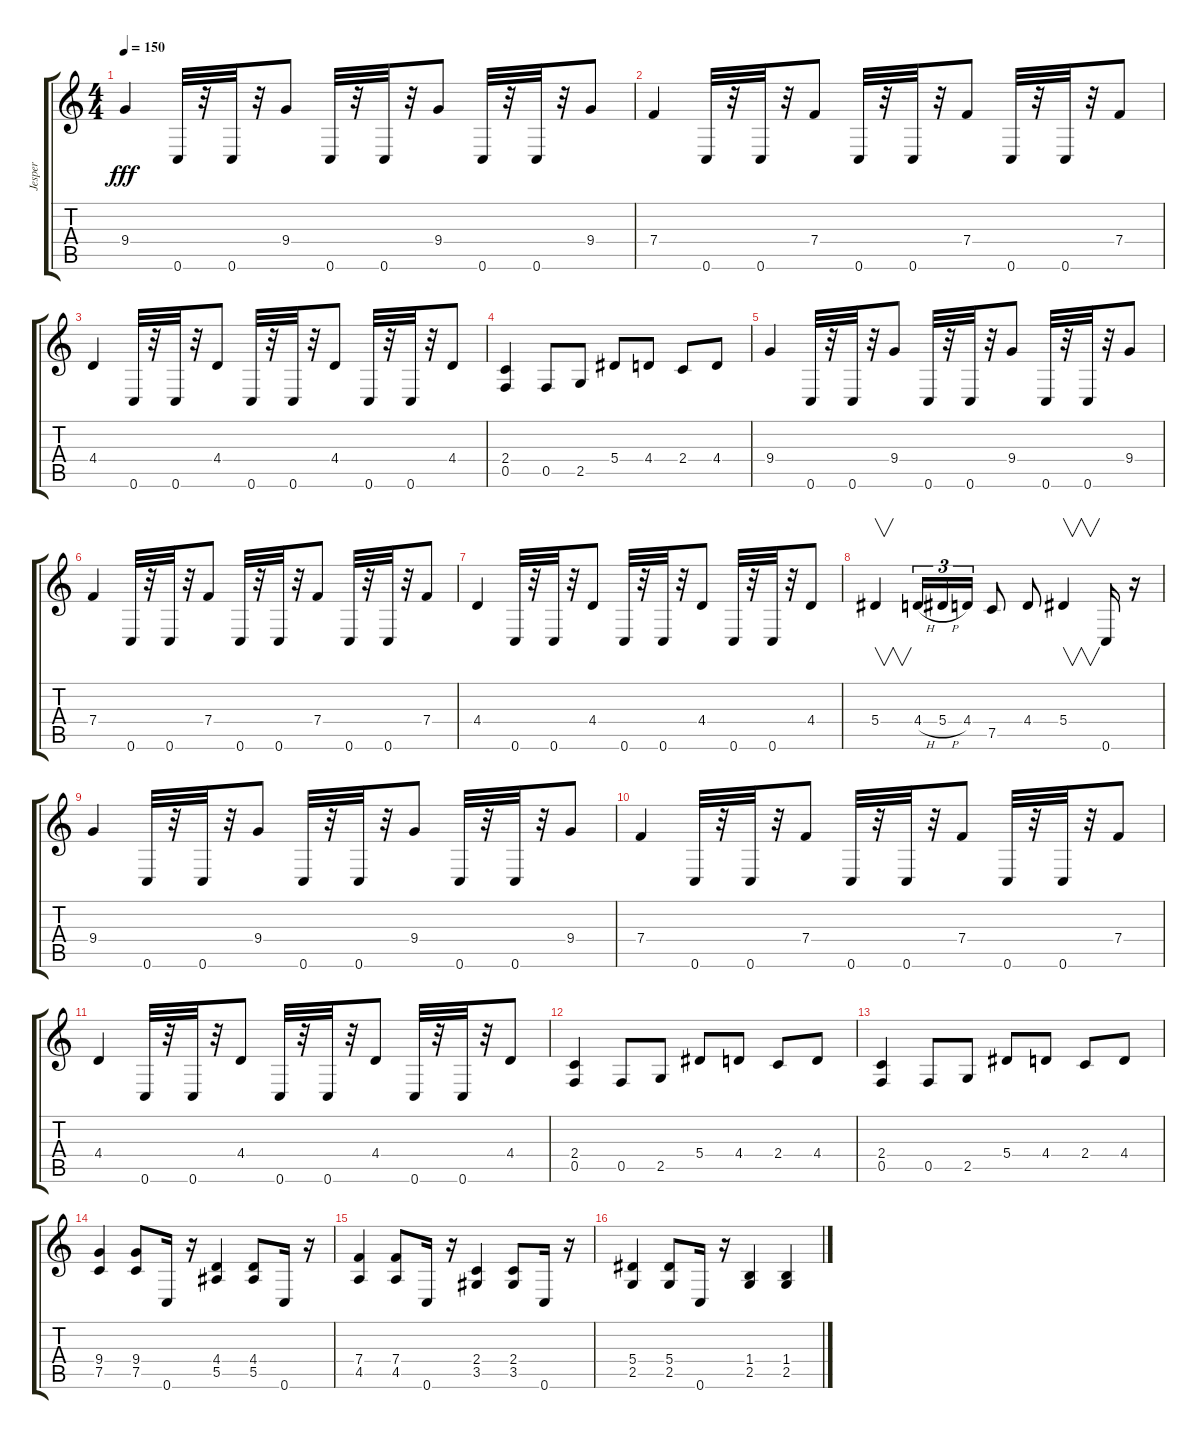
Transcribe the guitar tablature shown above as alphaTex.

\track ("Jesper" "Jesper") {instrument overdrivenguitar}
\staff {score tabs}
\tuning (C4 G3 Eb3 Bb2 F2 C2) {hide}
\ts (4 4)
\tempo 150
\clef g2
\ks c
9.4.4{dy fff} 0.6.32 r.32 0.6.32 r.32 9.4.8 0.6.32 r.32 0.6.32 r.32 9.4.8 0.6.32 r.32 0.6.32 r.32 9.4.8 |
7.4.4 0.6.32 r.32 0.6.32 r.32 7.4.8 0.6.32 r.32 0.6.32 r.32 7.4.8 0.6.32 r.32 0.6.32 r.32 7.4.8 |
4.4.4 0.6.32 r.32 0.6.32 r.32 4.4.8 0.6.32 r.32 0.6.32 r.32 4.4.8 0.6.32 r.32 0.6.32 r.32 4.4.8 |
(2.4 0.5).4 0.5.8 2.5.8 5.4.8 4.4.8 2.4.8 4.4.8 |
9.4.4 0.6.32 r.32 0.6.32 r.32 9.4.8 0.6.32 r.32 0.6.32 r.32 9.4.8 0.6.32 r.32 0.6.32 r.32 9.4.8 |
7.4.4 0.6.32 r.32 0.6.32 r.32 7.4.8 0.6.32 r.32 0.6.32 r.32 7.4.8 0.6.32 r.32 0.6.32 r.32 7.4.8 |
4.4.4 0.6.32 r.32 0.6.32 r.32 4.4.8 0.6.32 r.32 0.6.32 r.32 4.4.8 0.6.32 r.32 0.6.32 r.32 4.4.8 |
5.4.4{v} 4.4{h}.16{tu (3 2)} 5.4{h}.16{tu (3 2)} 4.4.16{tu (3 2)} 7.5.8 4.4.8 5.4.4{v} 0.6.16 r.16 |
9.4.4 0.6.32 r.32 0.6.32 r.32 9.4.8 0.6.32 r.32 0.6.32 r.32 9.4.8 0.6.32 r.32 0.6.32 r.32 9.4.8 |
7.4.4 0.6.32 r.32 0.6.32 r.32 7.4.8 0.6.32 r.32 0.6.32 r.32 7.4.8 0.6.32 r.32 0.6.32 r.32 7.4.8 |
4.4.4 0.6.32 r.32 0.6.32 r.32 4.4.8 0.6.32 r.32 0.6.32 r.32 4.4.8 0.6.32 r.32 0.6.32 r.32 4.4.8 |
(2.4 0.5).4 0.5.8 2.5.8 5.4.8 4.4.8 2.4.8 4.4.8 |
(2.4 0.5).4 0.5.8 2.5.8 5.4.8 4.4.8 2.4.8 4.4.8 |
(9.4 7.5).4 (9.4 7.5).8 0.6.16 r.16 (4.4 5.5).4 (4.4 5.5).8 0.6.16 r.16 |
(7.4 4.5).4 (7.4 4.5).8 0.6.16 r.16 (2.4 3.5).4 (2.4 3.5).8 0.6.16 r.16 |
(5.4 2.5).4 (5.4 2.5).8 0.6.16 r.16 (1.4 2.5).4 (1.4 2.5).4
